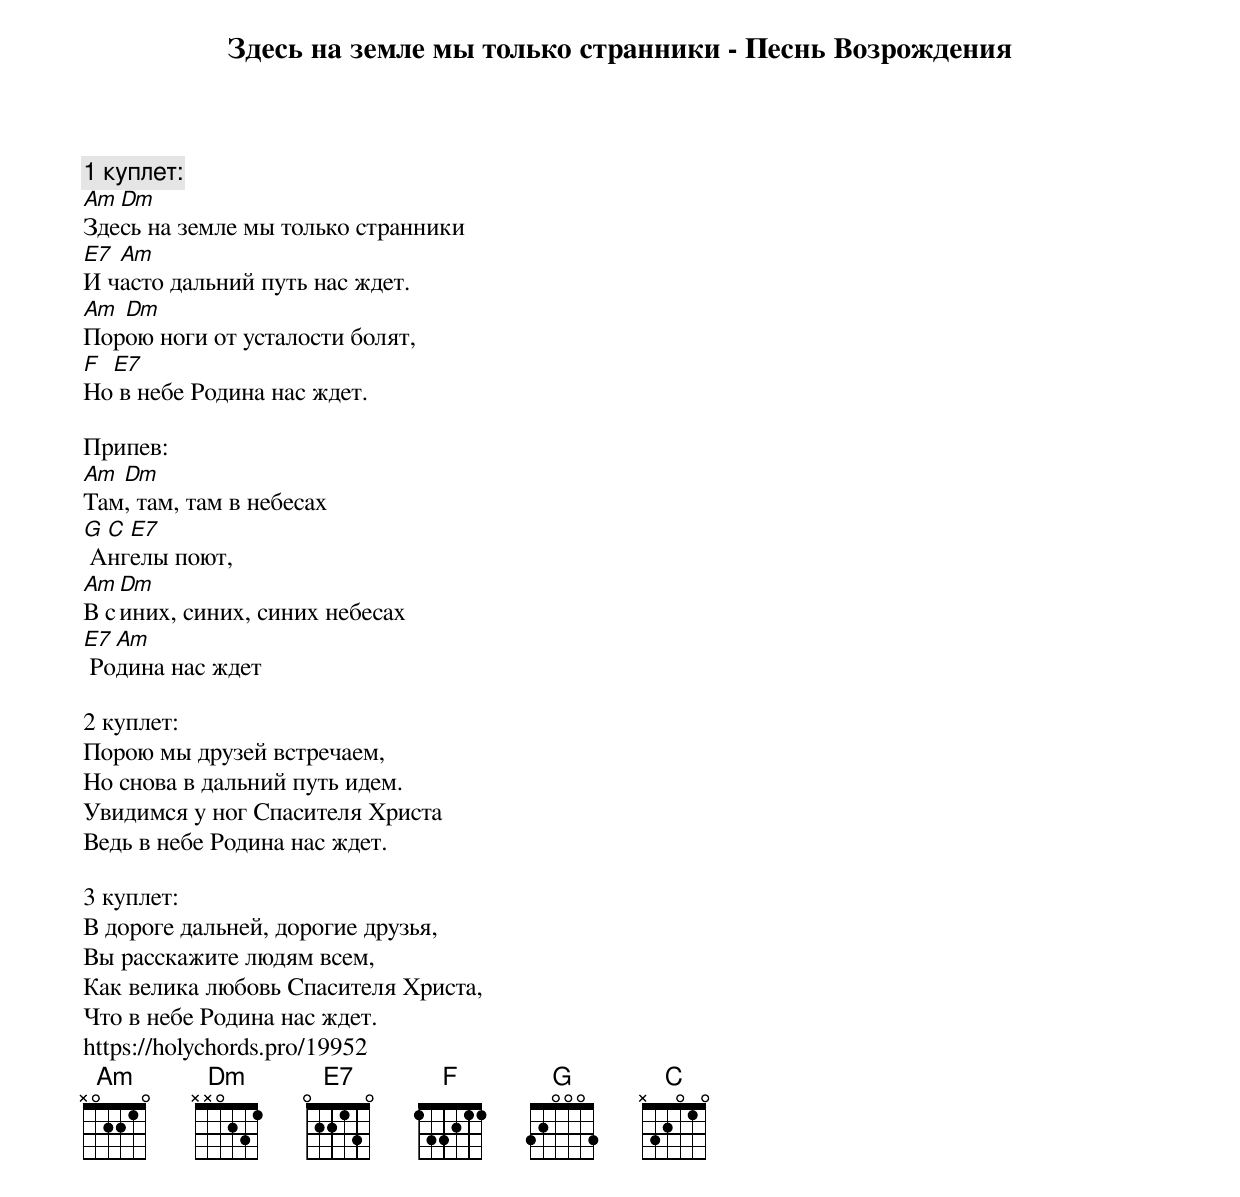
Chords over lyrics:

Здесь на земле мы только странники - Песнь Возрождения

1 куплет:
Am Dm
Здесь на земле мы только странники
E7 Am
И часто дальний путь нас ждет.
Am Dm
Порою ноги от усталости болят,
F E7
Но в небе Родина нас ждет.

Припев:
Am Dm
Там, там, там в небесах
G C E7
 Ангелы поют,
Am Dm
В синих, синих, синих небесах
E7 Am
 Родина нас ждет

2 куплет:
Порою мы друзей встречаем,
Но снова в дальний путь идем.
Увидимся у ног Спасителя Христа
Ведь в небе Родина нас ждет.

3 куплет:
В дороге дальней, дорогие друзья,
Вы расскажите людям всем,
Как велика любовь Спасителя Христа,
Что в небе Родина нас ждет.
https://holychords.pro/19952
